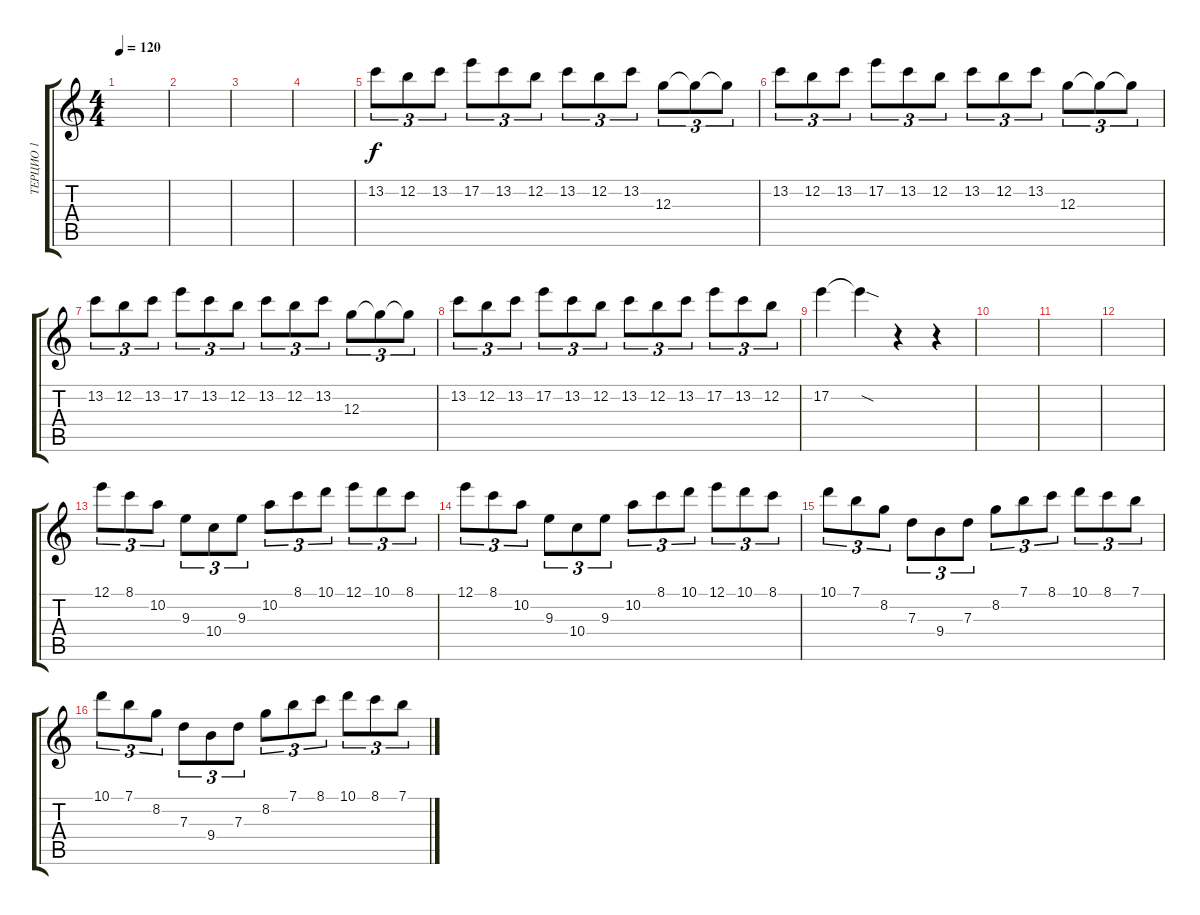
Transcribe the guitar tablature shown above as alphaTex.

\track ("ТЕРЦИО 1" "ТЕРЦИО 1") {instrument acousticguitarsteel}
\staff {score tabs}
\tuning (E4 B3 G3 D3 A2 E2) {hide}
\ts (4 4)
\tempo 120
\clef g2
\ks c
|
|
|
|
13.2.8{tu (3 2) instrument overdrivenguitar} 12.2.8{tu (3 2)} 13.2.8{tu (3 2)} 17.2.8{tu (3 2)} 13.2.8{tu (3 2)} 12.2.8{tu (3 2)} 13.2.8{tu (3 2)} 12.2.8{tu (3 2)} 13.2.8{tu (3 2)} 12.3.8{tu (3 2)} 12.3{t}.8{tu (3 2)} 12.3{t}.8{tu (3 2)} |
13.2.8{tu (3 2) instrument overdrivenguitar} 12.2.8{tu (3 2)} 13.2.8{tu (3 2)} 17.2.8{tu (3 2)} 13.2.8{tu (3 2)} 12.2.8{tu (3 2)} 13.2.8{tu (3 2)} 12.2.8{tu (3 2)} 13.2.8{tu (3 2)} 12.3.8{tu (3 2)} 12.3{t}.8{tu (3 2)} 12.3{t}.8{tu (3 2)} |
13.2.8{tu (3 2) instrument overdrivenguitar} 12.2.8{tu (3 2)} 13.2.8{tu (3 2)} 17.2.8{tu (3 2)} 13.2.8{tu (3 2)} 12.2.8{tu (3 2)} 13.2.8{tu (3 2)} 12.2.8{tu (3 2)} 13.2.8{tu (3 2)} 12.3.8{tu (3 2)} 12.3{t}.8{tu (3 2)} 12.3{t}.8{tu (3 2)} |
13.2.8{tu (3 2) instrument overdrivenguitar} 12.2.8{tu (3 2)} 13.2.8{tu (3 2)} 17.2.8{tu (3 2)} 13.2.8{tu (3 2)} 12.2.8{tu (3 2)} 13.2.8{tu (3 2)} 12.2.8{tu (3 2)} 13.2.8{tu (3 2)} 17.2.8{tu (3 2)} 13.2.8{tu (3 2)} 12.2.8{tu (3 2)} |
17.2.4 17.2{sod t}.4 r.4 r.4 |
|
|
|
12.1.8{tu (3 2)} 8.1.8{tu (3 2)} 10.2.8{tu (3 2)} 9.3.8{tu (3 2)} 10.4.8{tu (3 2)} 9.3.8{tu (3 2)} 10.2.8{tu (3 2)} 8.1.8{tu (3 2)} 10.1.8{tu (3 2)} 12.1.8{tu (3 2)} 10.1.8{tu (3 2)} 8.1.8{tu (3 2)} |
12.1.8{tu (3 2)} 8.1.8{tu (3 2)} 10.2.8{tu (3 2)} 9.3.8{tu (3 2)} 10.4.8{tu (3 2)} 9.3.8{tu (3 2)} 10.2.8{tu (3 2)} 8.1.8{tu (3 2)} 10.1.8{tu (3 2)} 12.1.8{tu (3 2)} 10.1.8{tu (3 2)} 8.1.8{tu (3 2)} |
10.1.8{tu (3 2)} 7.1.8{tu (3 2)} 8.2.8{tu (3 2)} 7.3.8{tu (3 2)} 9.4.8{tu (3 2)} 7.3.8{tu (3 2)} 8.2.8{tu (3 2)} 7.1.8{tu (3 2)} 8.1.8{tu (3 2)} 10.1.8{tu (3 2)} 8.1.8{tu (3 2)} 7.1.8{tu (3 2)} |
10.1.8{tu (3 2)} 7.1.8{tu (3 2)} 8.2.8{tu (3 2)} 7.3.8{tu (3 2)} 9.4.8{tu (3 2)} 7.3.8{tu (3 2)} 8.2.8{tu (3 2)} 7.1.8{tu (3 2)} 8.1.8{tu (3 2)} 10.1.8{tu (3 2)} 8.1.8{tu (3 2)} 7.1.8{tu (3 2)}
